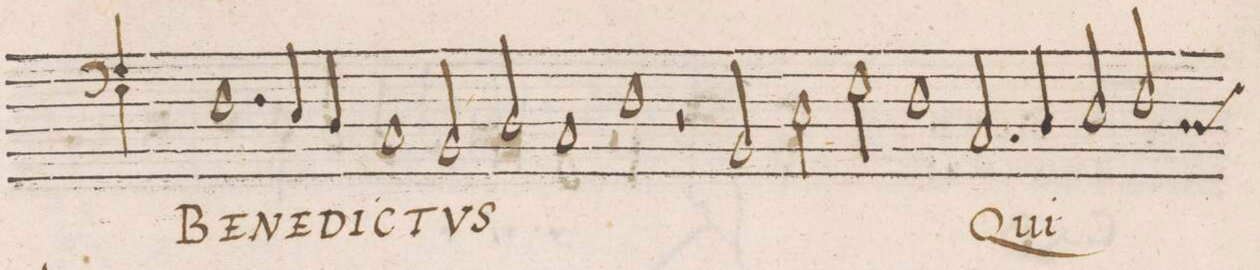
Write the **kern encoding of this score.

**kern	**text
*I"BASSVS	*
*clefF5	*
*k[]	*
*met(C|)	*
*M2/1	*
1.D	BE-
4C/	-NE-
4BB/	.
=53-	=53-
1AA	-DIC-
2GG/	-TVS
2BB/	.
=54-	=54-
1AA	.
1D	.
=55-	=55-
2r	.
2GG/	.
2C\	.
2E\	.
=56-	=56-
1D	.
2.AA/	Qui
4BB/	.
=57-	=57-
2C/	.
*custos:B	*
2D/	.
*-	*-
